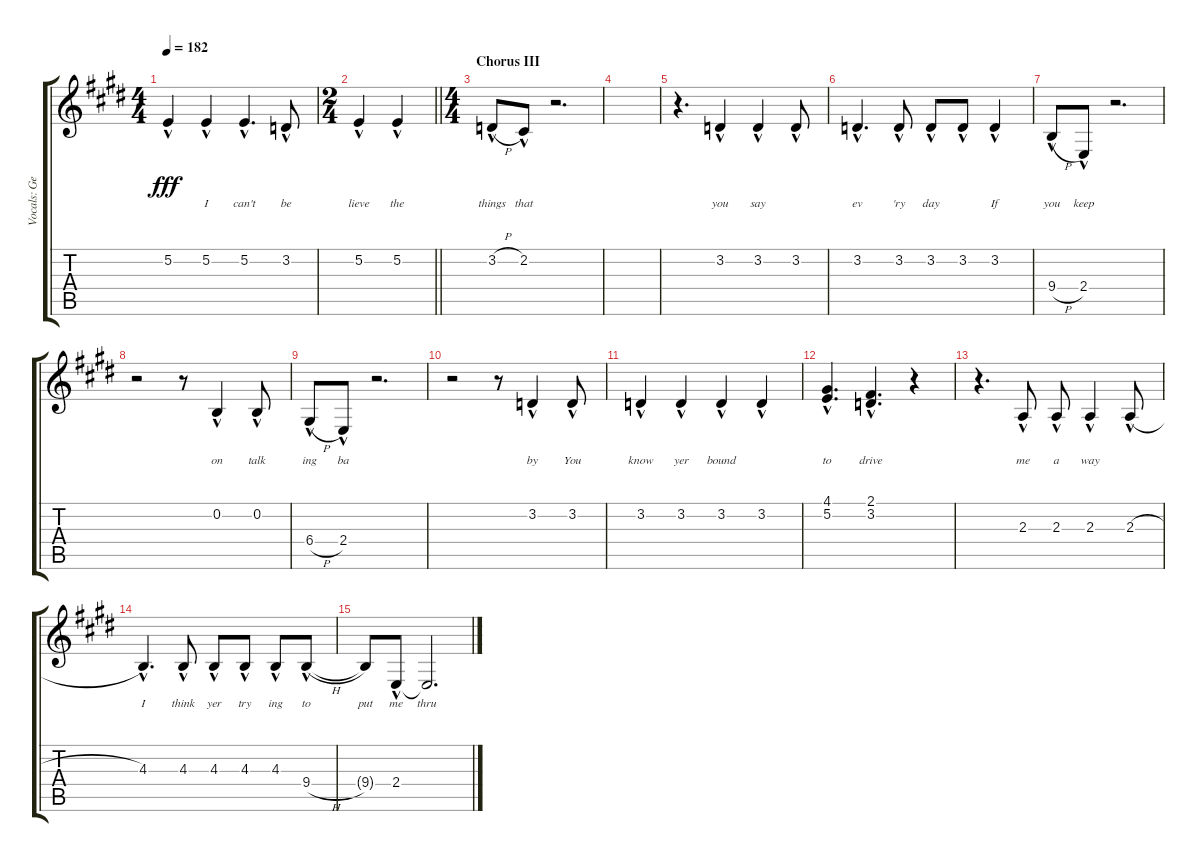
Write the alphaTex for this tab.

\track ("Vocals: George" "Vocals: Ge") {instrument lead2sawtooth}
\staff {score tabs}
\tuning (E4 B3 G3 D3 A2 E2) {hide}
\ts (4 4)
\tempo 182
\clef g2
\ks e
5.2{hac}.4{lyrics (0 "") lyrics (1 "") lyrics (2 "") lyrics (3 "") lyrics (4 "") dy fff} 5.2{hac}.4{lyrics (0 "I") lyrics (1 "") lyrics (2 "") lyrics (3 "") lyrics (4 "")} 5.2{hac}.4{d lyrics (0 "can't") lyrics (1 "") lyrics (2 "") lyrics (3 "") lyrics (4 "")} 3.2{hac}.8{lyrics (0 "be") lyrics (1 "") lyrics (2 "") lyrics (3 "") lyrics (4 "")} |
\ts (2 4)
\barLineRight lightlight
5.2{hac}.4{lyrics (0 "lieve") lyrics (1 "") lyrics (2 "") lyrics (3 "") lyrics (4 "")} 5.2{hac}.4{lyrics (0 "the") lyrics (1 "") lyrics (2 "") lyrics (3 "") lyrics (4 "")} |
\ts (4 4)
\section ("" "Chorus III")
3.2{h hac}.8{lyrics (0 "things") lyrics (1 "") lyrics (2 "") lyrics (3 "") lyrics (4 "")} 2.2{hac}.8{lyrics (0 "that") lyrics (1 "") lyrics (2 "") lyrics (3 "") lyrics (4 "")} r.2{d} |
|
r.4{d} 3.2{hac}.4{lyrics (0 "you") lyrics (1 "") lyrics (2 "") lyrics (3 "") lyrics (4 "")} 3.2{hac}.4{lyrics (0 "say") lyrics (1 "") lyrics (2 "") lyrics (3 "") lyrics (4 "")} 3.2{hac}.8{lyrics (0 "") lyrics (1 "") lyrics (2 "") lyrics (3 "") lyrics (4 "")} |
3.2{hac}.4{d lyrics (0 "ev") lyrics (1 "") lyrics (2 "") lyrics (3 "") lyrics (4 "")} 3.2{hac}.8{lyrics (0 "'ry") lyrics (1 "") lyrics (2 "") lyrics (3 "") lyrics (4 "")} 3.2{hac}.8{lyrics (0 "day") lyrics (1 "") lyrics (2 "") lyrics (3 "") lyrics (4 "")} 3.2{hac}.8{lyrics (0 "") lyrics (1 "") lyrics (2 "") lyrics (3 "") lyrics (4 "")} 3.2{hac}.4{lyrics (0 "If") lyrics (1 "") lyrics (2 "") lyrics (3 "") lyrics (4 "")} |
9.4{h hac}.8{lyrics (0 "you") lyrics (1 "") lyrics (2 "") lyrics (3 "") lyrics (4 "")} 2.4{hac}.8{lyrics (0 "keep") lyrics (1 "") lyrics (2 "") lyrics (3 "") lyrics (4 "")} r.2{d} |
r.2 r.8 0.2{hac}.4{lyrics (0 "on") lyrics (1 "") lyrics (2 "") lyrics (3 "") lyrics (4 "")} 0.2{hac}.8{lyrics (0 "talk") lyrics (1 "") lyrics (2 "") lyrics (3 "") lyrics (4 "")} |
6.4{h hac}.8{lyrics (0 "ing") lyrics (1 "") lyrics (2 "") lyrics (3 "") lyrics (4 "")} 2.4{hac}.8{lyrics (0 "ba") lyrics (1 "") lyrics (2 "") lyrics (3 "") lyrics (4 "")} r.2{d} |
r.2 r.8 3.2{hac}.4{lyrics (0 "by") lyrics (1 "") lyrics (2 "") lyrics (3 "") lyrics (4 "")} 3.2{hac}.8{lyrics (0 "You") lyrics (1 "") lyrics (2 "") lyrics (3 "") lyrics (4 "")} |
3.2{hac}.4{lyrics (0 "know") lyrics (1 "") lyrics (2 "") lyrics (3 "") lyrics (4 "")} 3.2{hac}.4{lyrics (0 "yer") lyrics (1 "") lyrics (2 "") lyrics (3 "") lyrics (4 "")} 3.2{hac}.4{lyrics (0 "bound") lyrics (1 "") lyrics (2 "") lyrics (3 "") lyrics (4 "")} 3.2{hac}.4{lyrics (0 "") lyrics (1 "") lyrics (2 "") lyrics (3 "") lyrics (4 "")} |
(4.1{hac} 5.2{hac}).4{d lyrics (0 "to") lyrics (1 "") lyrics (2 "") lyrics (3 "") lyrics (4 "")} (2.1{hac} 3.2{hac}).4{d lyrics (0 "drive") lyrics (1 "") lyrics (2 "") lyrics (3 "") lyrics (4 "")} r.4 |
r.4{d} 2.3{hac}.8{lyrics (0 "me") lyrics (1 "") lyrics (2 "") lyrics (3 "") lyrics (4 "")} 2.3{hac}.8{lyrics (0 "a") lyrics (1 "") lyrics (2 "") lyrics (3 "") lyrics (4 "")} 2.3{hac}.4{lyrics (0 "way") lyrics (1 "") lyrics (2 "") lyrics (3 "") lyrics (4 "")} 2.3{h hac}.8{lyrics (0 "") lyrics (1 "") lyrics (2 "") lyrics (3 "") lyrics (4 "")} |
4.3{hac}.4{d lyrics (0 "I") lyrics (1 "") lyrics (2 "") lyrics (3 "") lyrics (4 "")} 4.3{hac}.8{lyrics (0 "think") lyrics (1 "") lyrics (2 "") lyrics (3 "") lyrics (4 "")} 4.3{hac}.8{lyrics (0 "yer") lyrics (1 "") lyrics (2 "") lyrics (3 "") lyrics (4 "")} 4.3{hac}.8{lyrics (0 "try") lyrics (1 "") lyrics (2 "") lyrics (3 "") lyrics (4 "")} 4.3{hac}.8{lyrics (0 "ing") lyrics (1 "") lyrics (2 "") lyrics (3 "") lyrics (4 "")} 9.4{h hac}.8{lyrics (0 "to") lyrics (1 "") lyrics (2 "") lyrics (3 "") lyrics (4 "")} |
9.4{t}.8{lyrics (0 "put") lyrics (1 "") lyrics (2 "") lyrics (3 "") lyrics (4 "")} 2.4{hac}.8{lyrics (0 "me") lyrics (1 "") lyrics (2 "") lyrics (3 "") lyrics (4 "")} 2.4{t}.2{d lyrics (0 "thru") lyrics (1 "") lyrics (2 "") lyrics (3 "") lyrics (4 "")}
